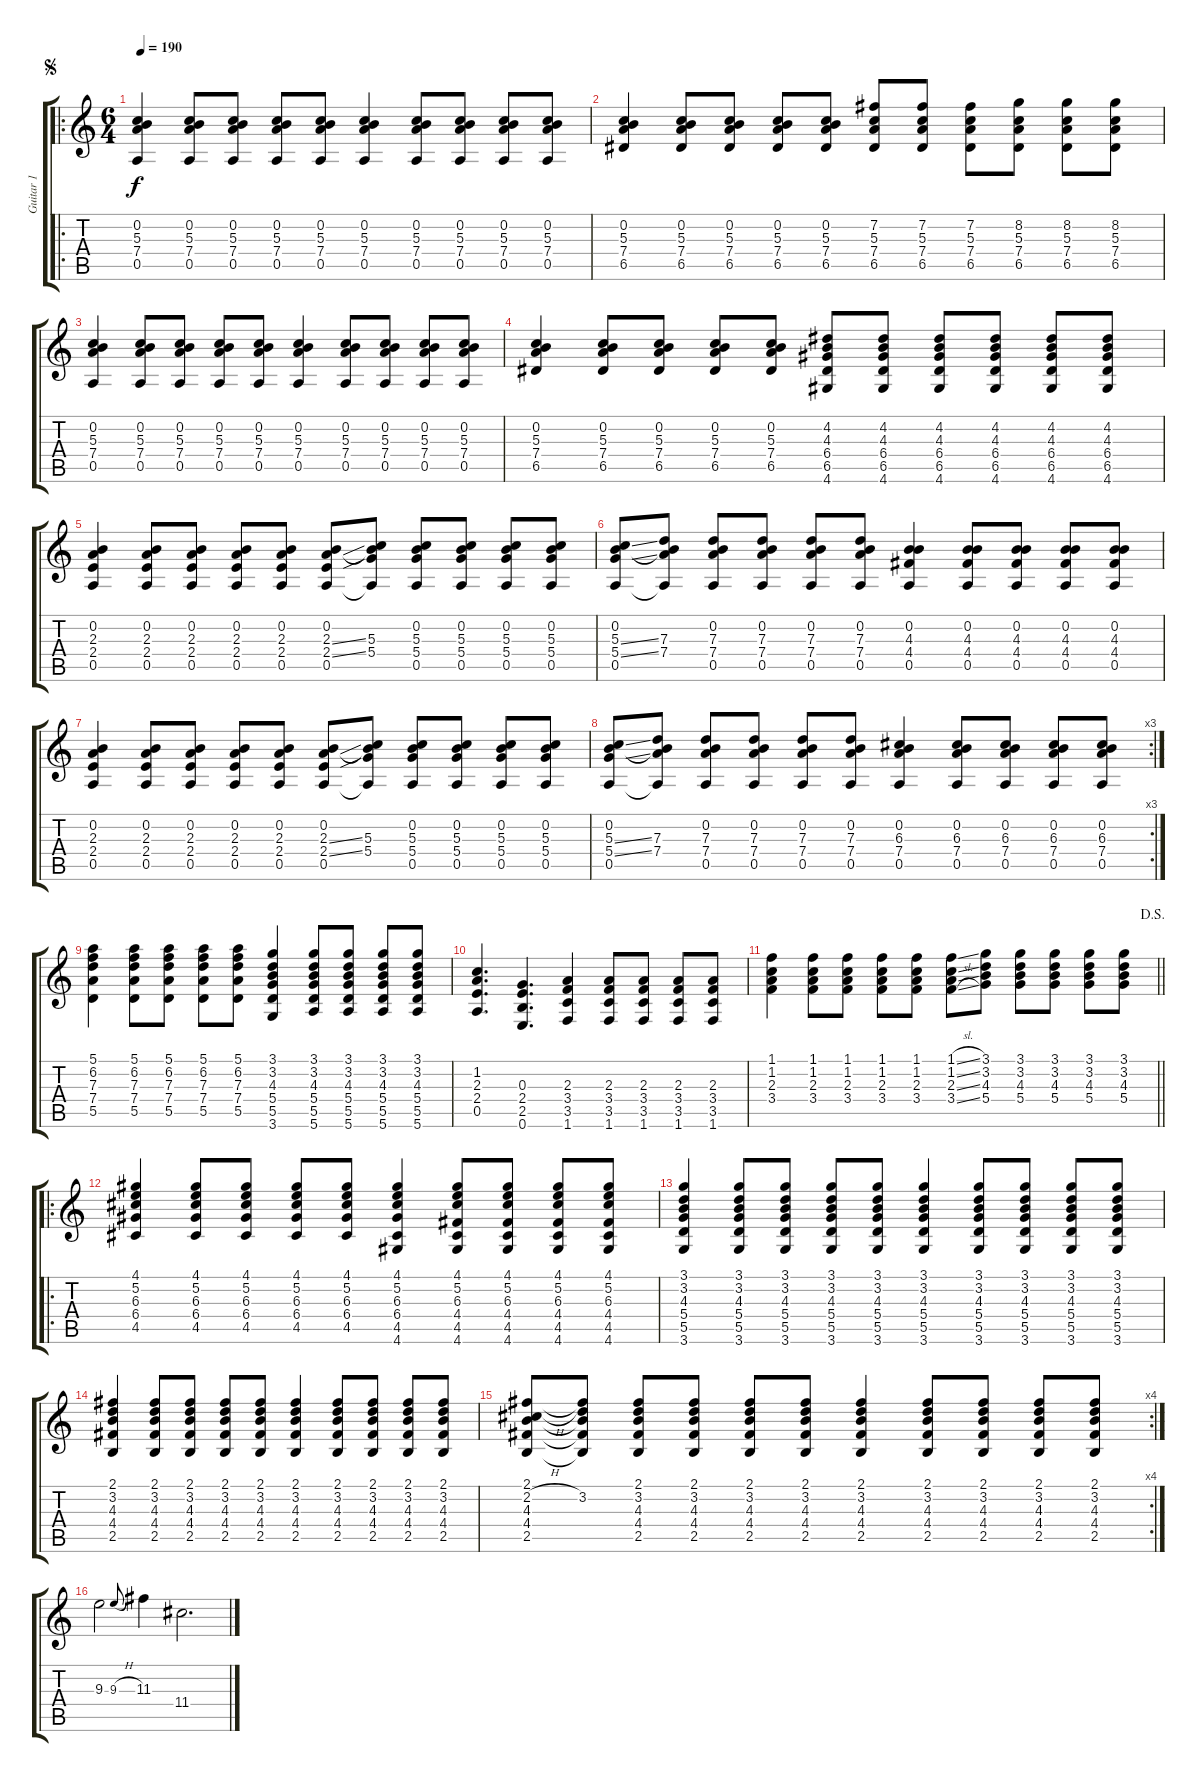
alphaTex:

\track ("Guitar 1" "Guitar 1") {instrument distortionguitar}
\staff {score tabs}
\tuning (E4 B3 G3 D3 A2 E2) {hide}
\ro
\ts (6 4)
\jump segno
\tempo 190
\clef g2
\ks aminor
(0.2 5.3 7.4 0.5).4{dy f instrument acousticguitarsteel} (0.2 5.3 7.4 0.5).8 (0.2 5.3 7.4 0.5).8 (0.2 5.3 7.4 0.5).8 (0.2 5.3 7.4 0.5).8 (0.2 5.3 7.4 0.5).4 (0.2 5.3 7.4 0.5).8 (0.2 5.3 7.4 0.5).8 (0.2 5.3 7.4 0.5).8 (0.2 5.3 7.4 0.5).8 |
(0.2 5.3 7.4 6.5).4 (0.2 5.3 7.4 6.5).8 (0.2 5.3 7.4 6.5).8 (0.2 5.3 7.4 6.5).8 (0.2 5.3 7.4 6.5).8 (7.2 5.3 7.4 6.5).8 (7.2 5.3 7.4 6.5).8 (7.2 5.3 7.4 6.5).8 (8.2 5.3 7.4 6.5).8 (8.2 5.3 7.4 6.5).8 (8.2 5.3 7.4 6.5).8 |
(0.2 5.3 7.4 0.5).4 (0.2 5.3 7.4 0.5).8 (0.2 5.3 7.4 0.5).8 (0.2 5.3 7.4 0.5).8 (0.2 5.3 7.4 0.5).8 (0.2 5.3 7.4 0.5).4 (0.2 5.3 7.4 0.5).8 (0.2 5.3 7.4 0.5).8 (0.2 5.3 7.4 0.5).8 (0.2 5.3 7.4 0.5).8 |
(0.2 5.3 7.4 6.5).4 (0.2 5.3 7.4 6.5).8 (0.2 5.3 7.4 6.5).8 (0.2 5.3 7.4 6.5).8 (0.2 5.3 7.4 6.5).8 (4.2 4.3 6.4 6.5 4.6).8 (4.2 4.3 6.4 6.5 4.6).8 (4.2 4.3 6.4 6.5 4.6).8 (4.2 4.3 6.4 6.5 4.6).8 (4.2 4.3 6.4 6.5 4.6).8 (4.2 4.3 6.4 6.5 4.6).8 |
(0.2 2.3 2.4 0.5).4 (0.2 2.3 2.4 0.5).8 (0.2 2.3 2.4 0.5).8 (0.2 2.3 2.4 0.5).8 (0.2 2.3 2.4 0.5).8 (0.2 2.3{ss} 2.4{ss} 0.5).8 (0.2{t} 5.3 5.4 0.5{t}).8 (0.2 5.3 5.4 0.5).8 (0.2 5.3 5.4 0.5).8 (0.2 5.3 5.4 0.5).8 (0.2 5.3 5.4 0.5).8 |
(0.2 5.3{ss} 5.4{ss} 0.5).8 (0.2{t} 7.3 7.4 0.5{t}).8 (0.2 7.3 7.4 0.5).8 (0.2 7.3 7.4 0.5).8 (0.2 7.3 7.4 0.5).8 (0.2 7.3 7.4 0.5).8 (0.2 4.3 4.4 0.5).4 (0.2 4.3 4.4 0.5).8 (0.2 4.3 4.4 0.5).8 (0.2 4.3 4.4 0.5).8 (0.2 4.3 4.4 0.5).8 |
(0.2 2.3 2.4 0.5).4 (0.2 2.3 2.4 0.5).8 (0.2 2.3 2.4 0.5).8 (0.2 2.3 2.4 0.5).8 (0.2 2.3 2.4 0.5).8 (0.2 2.3{ss} 2.4{ss} 0.5).8 (0.2{t} 5.3 5.4 0.5{t}).8 (0.2 5.3 5.4 0.5).8 (0.2 5.3 5.4 0.5).8 (0.2 5.3 5.4 0.5).8 (0.2 5.3 5.4 0.5).8 |
\rc 3
(0.2 5.3{ss} 5.4{ss} 0.5).8 (0.2{t} 7.3 7.4 0.5{t}).8 (0.2 7.3 7.4 0.5).8 (0.2 7.3 7.4 0.5).8 (0.2 7.3 7.4 0.5).8 (0.2 7.3 7.4 0.5).8 (0.2 6.3 7.4 0.5).4 (0.2 6.3 7.4 0.5).8 (0.2 6.3 7.4 0.5).8 (0.2 6.3 7.4 0.5).8 (0.2 6.3 7.4 0.5).8 |
(5.1 6.2 7.3 7.4 5.5).4 (5.1 6.2 7.3 7.4 5.5).8 (5.1 6.2 7.3 7.4 5.5).8 (5.1 6.2 7.3 7.4 5.5).8 (5.1 6.2 7.3 7.4 5.5).8 (3.1 3.2 4.3 5.4 5.5 3.6).4 (3.1 3.2 4.3 5.4 5.5 5.6).8 (3.1 3.2 4.3 5.4 5.5 5.6).8 (3.1 3.2 4.3 5.4 5.5 5.6).8 (3.1 3.2 4.3 5.4 5.5 5.6).8 |
(1.2 2.3 2.4 0.5).4{d} (0.3 2.4 2.5 0.6).4{d} (2.3 3.4 3.5 1.6).4 (2.3 3.4 3.5 1.6).8 (2.3 3.4 3.5 1.6).8 (2.3 3.4 3.5 1.6).8 (2.3 3.4 3.5 1.6).8 |
\jump dalsegno
\barLineRight lightlight
(1.1 1.2 2.3 3.4).4 (1.1 1.2 2.3 3.4).8 (1.1 1.2 2.3 3.4).8 (1.1 1.2 2.3 3.4).8 (1.1 1.2 2.3 3.4).8 (1.1{sl} 1.2{sl} 2.3{sl} 3.4{sl}).8 (3.1 3.2 4.3 5.4).8 (3.1 3.2 4.3 5.4).8 (3.1 3.2 4.3 5.4).8 (3.1 3.2 4.3 5.4).8 (3.1 3.2 4.3 5.4).8 |
\ro
(4.1 5.2 6.3 6.4 4.5).4 (4.1 5.2 6.3 6.4 4.5).8 (4.1 5.2 6.3 6.4 4.5).8 (4.1 5.2 6.3 6.4 4.5).8 (4.1 5.2 6.3 6.4 4.5).8 (4.1 5.2 6.3 6.4 4.5 4.6).4 (4.1 5.2 6.3 4.4 4.5 4.6).8 (4.1 5.2 6.3 4.4 4.5 4.6).8 (4.1 5.2 6.3 4.4 4.5 4.6).8 (4.1 5.2 6.3 4.4 4.5 4.6).8 |
(3.1 3.2 4.3 5.4 5.5 3.6).4 (3.1 3.2 4.3 5.4 5.5 3.6).8 (3.1 3.2 4.3 5.4 5.5 3.6).8 (3.1 3.2 4.3 5.4 5.5 3.6).8 (3.1 3.2 4.3 5.4 5.5 3.6).8 (3.1 3.2 4.3 5.4 5.5 3.6).4 (3.1 3.2 4.3 5.4 5.5 3.6).8 (3.1 3.2 4.3 5.4 5.5 3.6).8 (3.1 3.2 4.3 5.4 5.5 3.6).8 (3.1 3.2 4.3 5.4 5.5 3.6).8 |
(2.1 3.2 4.3 4.4 2.5).4 (2.1 3.2 4.3 4.4 2.5).8 (2.1 3.2 4.3 4.4 2.5).8 (2.1 3.2 4.3 4.4 2.5).8 (2.1 3.2 4.3 4.4 2.5).8 (2.1 3.2 4.3 4.4 2.5).4 (2.1 3.2 4.3 4.4 2.5).8 (2.1 3.2 4.3 4.4 2.5).8 (2.1 3.2 4.3 4.4 2.5).8 (2.1 3.2 4.3 4.4 2.5).8 |
\rc 4
(2.1 2.2{h} 4.3 4.4 2.5).8 (2.1{t} 3.2 4.3{t} 4.4{t} 2.5{t}).8 (2.1 3.2 4.3 4.4 2.5).8 (2.1 3.2 4.3 4.4 2.5).8 (2.1 3.2 4.3 4.4 2.5).8 (2.1 3.2 4.3 4.4 2.5).8 (2.1 3.2 4.3 4.4 2.5).4 (2.1 3.2 4.3 4.4 2.5).8 (2.1 3.2 4.3 4.4 2.5).8 (2.1 3.2 4.3 4.4 2.5).8 (2.1 3.2 4.3 4.4 2.5).8 |
9.3.2 9.3{h}.8{gr onbeat} 11.3.4 11.4.2{d}
